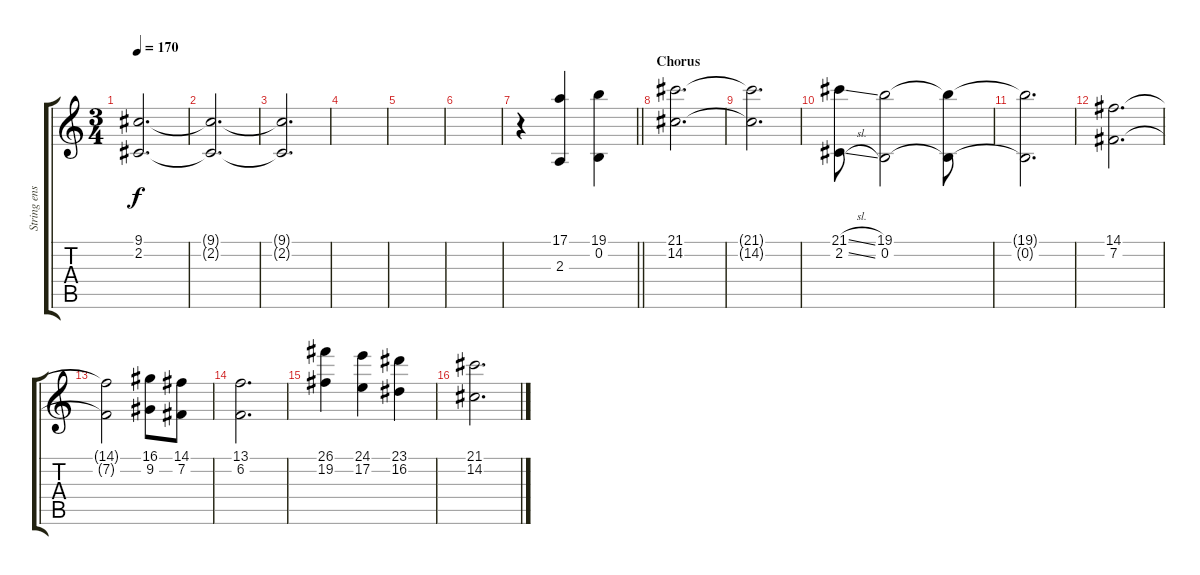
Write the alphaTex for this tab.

\track ("String ensemble" "String ens") {instrument stringensemble1}
\staff {score tabs}
\tuning (E4 B3 G3 D3 A2 E2) {hide}
\ts (3 4)
\tempo 170
\clef g2
\ks c
(9.1{t} 2.2{t}).2{d dy f} |
(9.1{t} 2.2{t}).2{d} |
(9.1{t} 2.2{t}).2{d} |
|
|
|
\barLineRight lightlight
r.4 (17.1 2.3).4 (19.1 0.2).4 |
\section ("" "Chorus")
(21.1 14.2).2{d} |
(21.1{t} 14.2{t}).2{d} |
(21.1{sl} 2.2{sl}).8 (19.1 0.2).2 (19.1{t} 0.2{t}).8 |
(19.1{t} 0.2{t}).2{d} |
(14.1 7.2).2{d} |
(14.1{t} 7.2{t}).2 (16.1 9.2).8 (14.1 7.2).8 |
(13.1 6.2).2{d} |
(26.1 19.2).4 (24.1 17.2).4 (23.1 16.2).4 |
(21.1 14.2).2{d}
